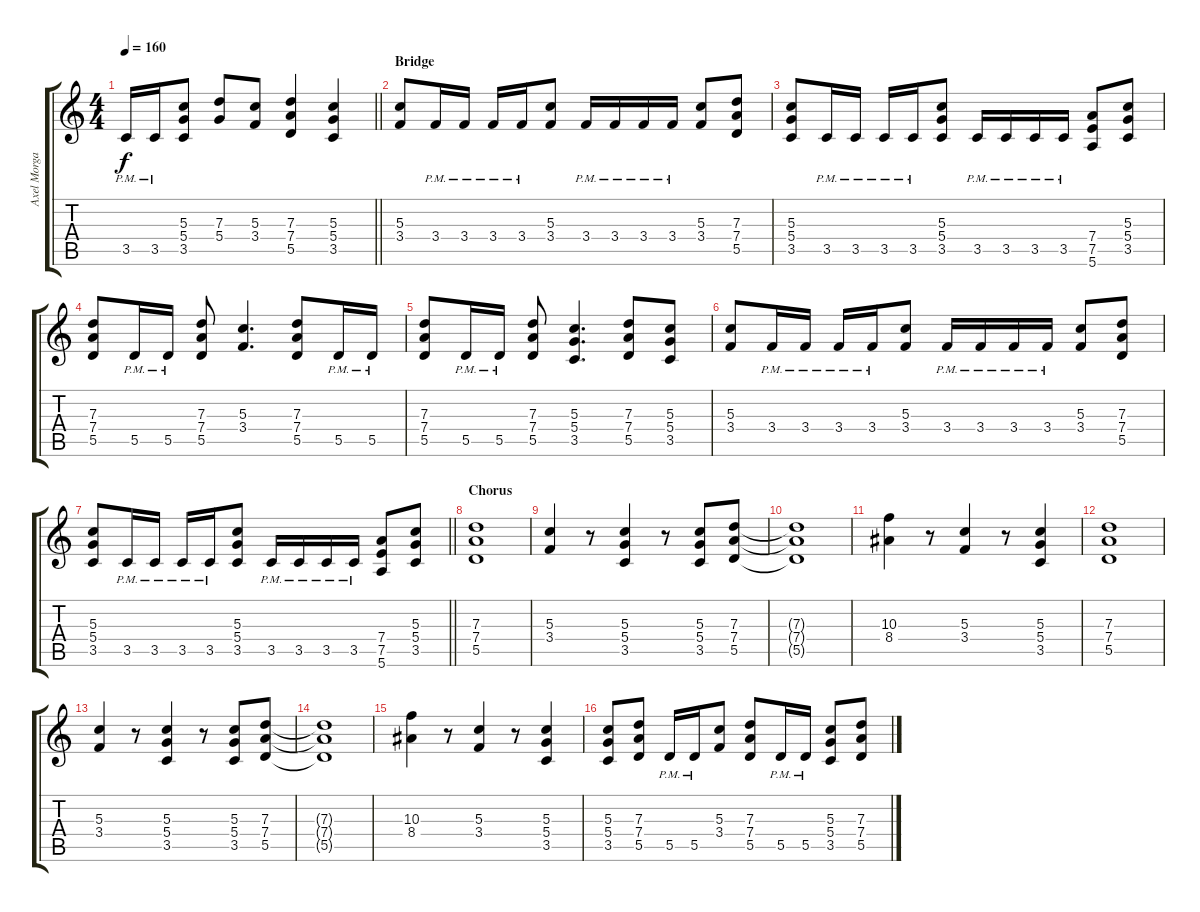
\track ("Axel Morgan" "Axel Morga") {instrument distortionguitar}
\staff {score tabs}
\tuning (E4 B3 G3 D3 A2 E2) {hide}
\ts (4 4)
\tempo 160
\clef g2
\barLineRight lightlight
\ks c
3.5{pm}.16{dy f} 3.5{pm}.16 (5.3 5.4 3.5).8 (7.3 5.4).8 (5.3 3.4).8 (7.3 7.4 5.5).4 (5.3 5.4 3.5).4 |
\section ("" "Bridge")
(5.3 3.4).8 3.4{pm}.16 3.4{pm}.16 3.4{pm}.16 3.4{pm}.16 (5.3 3.4).8 3.4{pm}.16 3.4{pm}.16 3.4{pm}.16 3.4{pm}.16 (5.3 3.4).8 (7.3 7.4 5.5).8 |
(5.3 5.4 3.5).8 3.5{pm}.16 3.5{pm}.16 3.5{pm}.16 3.5{pm}.16 (5.3 5.4 3.5).8 3.5{pm}.16 3.5{pm}.16 3.5{pm}.16 3.5{pm}.16 (7.4 7.5 5.6).8 (5.3 5.4 3.5).8 |
(7.3 7.4 5.5).8 5.5{pm}.16 5.5{pm}.16 (7.3 7.4 5.5).8 (5.3 3.4).4{d} (7.3 7.4 5.5).8 5.5{pm}.16 5.5{pm}.16 |
(7.3 7.4 5.5).8 5.5{pm}.16 5.5{pm}.16 (7.3 7.4 5.5).8 (5.3 5.4 3.5).4{d} (7.3 7.4 5.5).8 (5.3 5.4 3.5).8 |
(5.3 3.4).8 3.4{pm}.16 3.4{pm}.16 3.4{pm}.16 3.4{pm}.16 (5.3 3.4).8 3.4{pm}.16 3.4{pm}.16 3.4{pm}.16 3.4{pm}.16 (5.3 3.4).8 (7.3 7.4 5.5).8 |
\barLineRight lightlight
(5.3 5.4 3.5).8 3.5{pm}.16 3.5{pm}.16 3.5{pm}.16 3.5{pm}.16 (5.3 5.4 3.5).8 3.5{pm}.16 3.5{pm}.16 3.5{pm}.16 3.5{pm}.16 (7.4 7.5 5.6).8 (5.3 5.4 3.5).8 |
\section ("" "Chorus")
(7.3 7.4 5.5).1 |
(5.3 3.4).4 r.8 (5.3 5.4 3.5).4 r.8 (5.3 5.4 3.5).8 (7.3 7.4 5.5).8 |
(7.3{t} 7.4{t} 5.5{t}).1 |
(10.3 8.4).4 r.8 (5.3 3.4).4 r.8 (5.3 5.4 3.5).4 |
(7.3 7.4 5.5).1 |
(5.3 3.4).4 r.8 (5.3 5.4 3.5).4 r.8 (5.3 5.4 3.5).8 (7.3 7.4 5.5).8 |
(7.3{t} 7.4{t} 5.5{t}).1 |
(10.3 8.4).4 r.8 (5.3 3.4).4 r.8 (5.3 5.4 3.5).4 |
(5.3 5.4 3.5).8 (7.3 7.4 5.5).8 5.5{pm}.16 5.5{pm}.16 (5.3 3.4).8 (7.3 7.4 5.5).8 5.5{pm}.16 5.5{pm}.16 (5.3 5.4 3.5).8 (7.3 7.4 5.5).8
